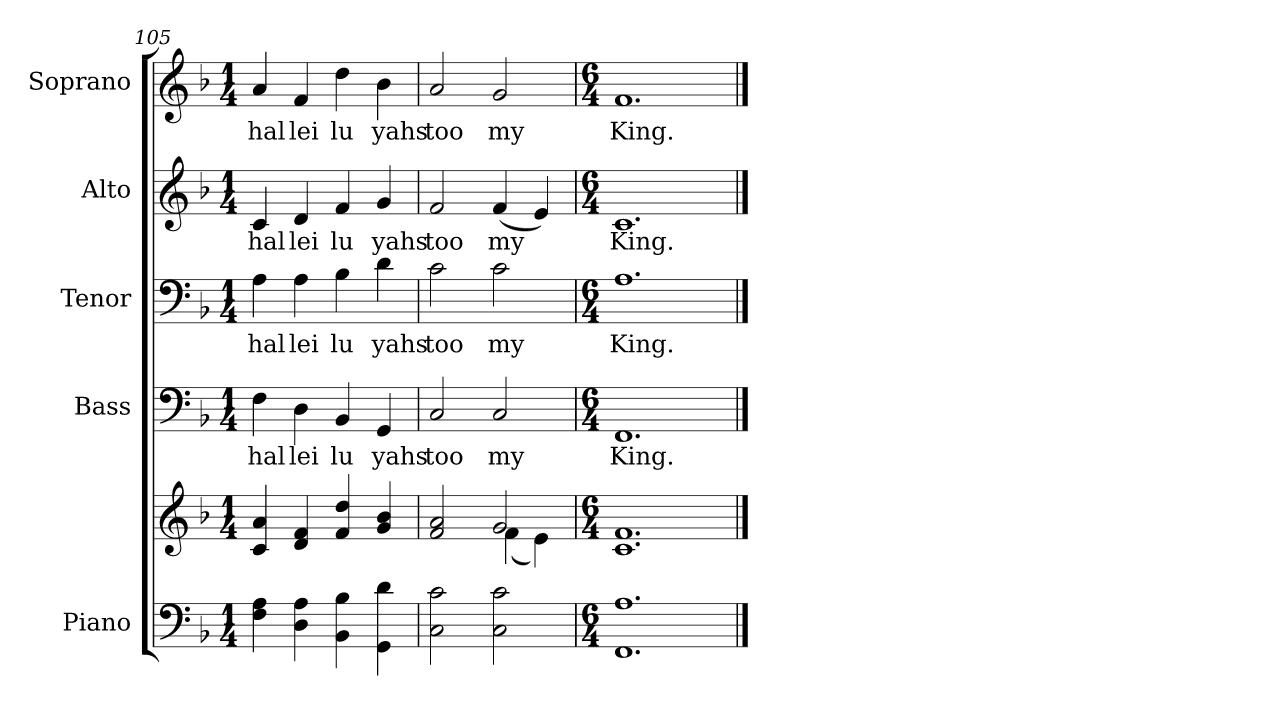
**kern	**kern	**kern	**text	**kern	**text	**kern	**text	**kern	**text
*part5	*part5	*part4	*part4	*part3	*part3	*part2	*part2	*part1	*part1
*staff6	*staff5	*staff4	*staff4	*staff3	*staff3	*staff2	*staff2	*staff1	*staff1
*I"Piano	*	*I"Bass	*	*I"Tenor	*	*I"Alto	*	*I"Soprano	*
*I'Pno.	*	*I'B.	*	*I'T.	*	*I'A.	*	*I'S.	*
!!LO:PB:g=z
*clefF4	*clefG2	*clefF4	*	*clefF4	*	*clefG2	*	*clefG2	*
*k[b-]	*k[b-]	*k[b-]	*	*k[b-]	*	*k[b-]	*	*k[b-]	*
*F:	*F:	*F:	*	*F:	*	*F:	*	*F:	*
*M1/4	*M1/4	*M1/4	*	*M1/4	*	*M1/4	*	*M1/4	*
=105	=105	=105	=105	=105	=105	=105	=105	=105	=105
!	!	!	!LO:LY:b:color=#000000	!	!	!	!	!	!
!	!	!	!	!	!LO:LY:b:color=#000000	!	!	!	!
!	!	!	!	!	!	!	!LO:LY:b:color=#000000	!	!
!	!	!	!	!	!	!	!	!	!LO:LY:b:color=#000000
4Fi\ 4Ai	4ci/ 4ai	4Fi\	hal	4Ai\	hal	4ci/	hal	4ai/	hal
!	!	!	!LO:LY:b:color=#000000	!	!	!	!	!	!
!	!	!	!	!	!LO:LY:b:color=#000000	!	!	!	!
!	!	!	!	!	!	!	!LO:LY:b:color=#000000	!	!
!	!	!	!	!	!	!	!	!	!LO:LY:b:color=#000000
4Di\ 4Ai	4di/ 4fi	4Di\	lei	4Ai\	lei	4di/	lei	4fi/	lei
!	!	!	!LO:LY:b:color=#000000	!	!	!	!	!	!
!	!	!	!	!	!LO:LY:b:color=#000000	!	!	!	!
!	!	!	!	!	!	!	!LO:LY:b:color=#000000	!	!
!	!	!	!	!	!	!	!	!	!LO:LY:b:color=#000000
4BB-i\ 4B-i	4fi/ 4ddi	4BB-i/	lu	4B-i\	lu	4fi/	lu	4ddi\	lu
!	!	!	!LO:LY:b:color=#000000	!	!	!	!	!	!
!	!	!	!	!	!LO:LY:b:color=#000000	!	!	!	!
!	!	!	!	!	!	!	!LO:LY:b:color=#000000	!	!
!	!	!	!	!	!	!	!	!	!LO:LY:b:color=#000000
4GGi\ 4di	4gi/ 4b-i	4GGi/	yahs	4di\	yahs	4gi/	yahs	4b-i\	yahs
=106	=106	=106	=106	=106	=106	=106	=106	=106	=106
*	*^	*	*	*	*	*	*	*	*
!	!	!	!	!LO:LY:b:color=#000000	!	!	!	!	!	!
!	!	!	!	!	!	!LO:LY:b:color=#000000	!	!	!	!
!	!	!	!	!	!	!	!	!LO:LY:b:color=#000000	!	!
!	!	!	!	!	!	!	!	!	!	!LO:LY:b:color=#000000
2Ci\ 2ci	2fi/ 2ai	2ryy	2Ci/	too	2ci\	too	2fi/	too	2ai/	too
!	!	!	!	!LO:LY:b:color=#000000	!	!	!	!	!	!
!	!	!	!	!	!	!LO:LY:b:color=#000000	!	!	!	!
!	!	!	!	!	!	!	!	!LO:LY:b:color=#000000	!	!
!	!	!	!	!	!	!	!	!	!	!LO:LY:b:color=#000000
2Ci\ 2ci	2gi/	(4fi\	2Ci/	my	2ci\	my	(4fi/	my	2gi/	my
.	.	4ei\)	.	.	.	.	4ei/)	.	.	.
*	*v	*v	*	*	*	*	*	*	*	*
=107	=107	=107	=107	=107	=107	=107	=107	=107	=107
*M6/4	*M6/4	*M6/4	*	*M6/4	*	*M6/4	*	*M6/4	*
*	*^	*	*	*	*	*	*	*	*
!	!	!	!	!LO:LY:b:color=#000000	!	!	!	!	!	!
*	*v	*v	*	*	*	*	*	*	*	*
*	*^	*	*	*	*	*	*	*	*
!	!	!	!	!	!	!LO:LY:b:color=#000000	!	!	!	!
*	*v	*v	*	*	*	*	*	*	*	*
*	*^	*	*	*	*	*	*	*	*
!	!	!	!	!	!	!	!	!LO:LY:b:color=#000000	!	!
*	*v	*v	*	*	*	*	*	*	*	*
*	*^	*	*	*	*	*	*	*	*
!	!	!	!	!	!	!	!	!	!	!LO:LY:b:color=#000000
*	*v	*v	*	*	*	*	*	*	*	*
1.FFi 1.Ai	1.ci 1.fi	1.FFi	King.	1.Ai	King.	1.ci	King.	1.fi	King.
==	==	==	==	==	==	==	==	==	==
*-	*-	*-	*-	*-	*-	*-	*-	*-	*-
